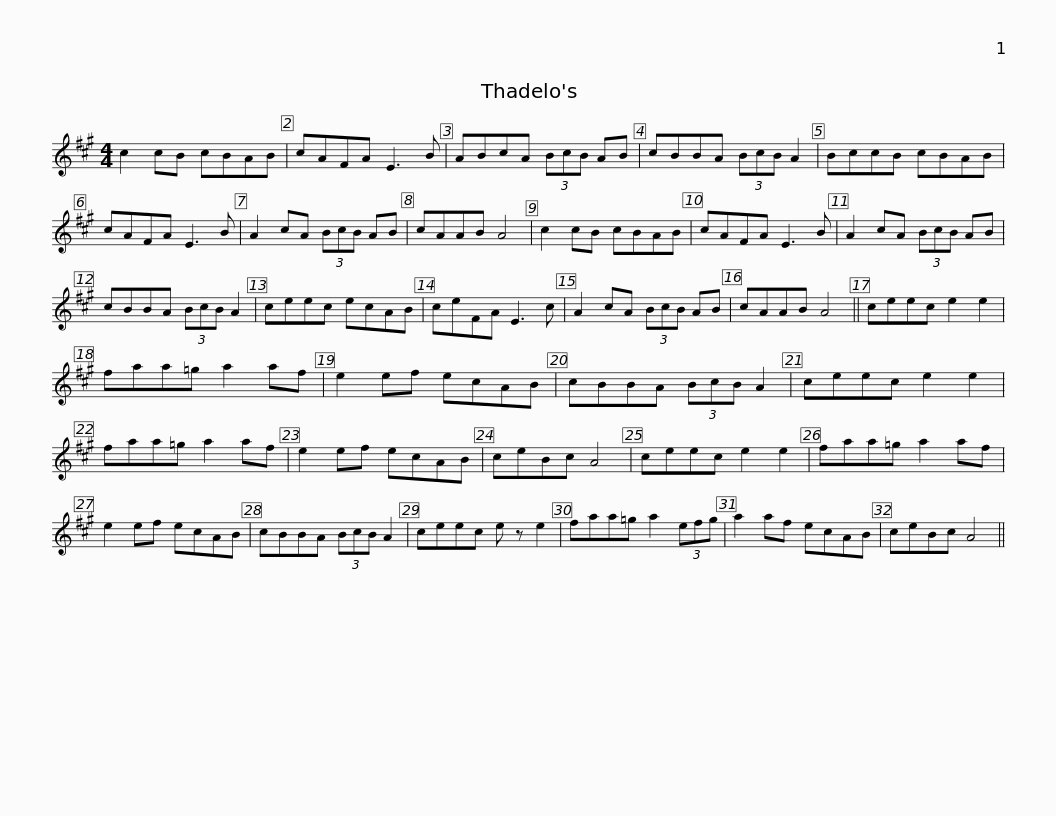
X:1
L:1/8
M:4/4
I:linebreak $
K:A
V:1 treble
V:1
 c2 cB cBAB | cAFA E3 B | ABcA (3BcB AB | cBBA (3BcB A2 | BccB cBAB |$ %5
 cAFA E3 B | A2 cA (3BcB AB | cAAB A4 | c2 cB cBAB | cAFA E3 B | %10
 A2 cA (3BcB AB |$ cBBA (3BcB A2 | ceec ecAB | ceFA E3 c | A2 cA (3BcB AB | %15
 cAAB A4 || ceec e2 e2 |$ faa=g a2 af | e2 ef ecAB | cBBA (3BcB A2 | %20
 ceec e2 e2 | faa=g a2 af | e2 ef ecAB |$ ceBc A4 | ceec e2 e2 | %25
 faa=g a2 af | e2 ef ecAB | cBBA (3BcB A2 | ceec e z e2 |$ faa=g a2 (3efg | %30
 a2 af ecAB | ceBc A4 || %32
